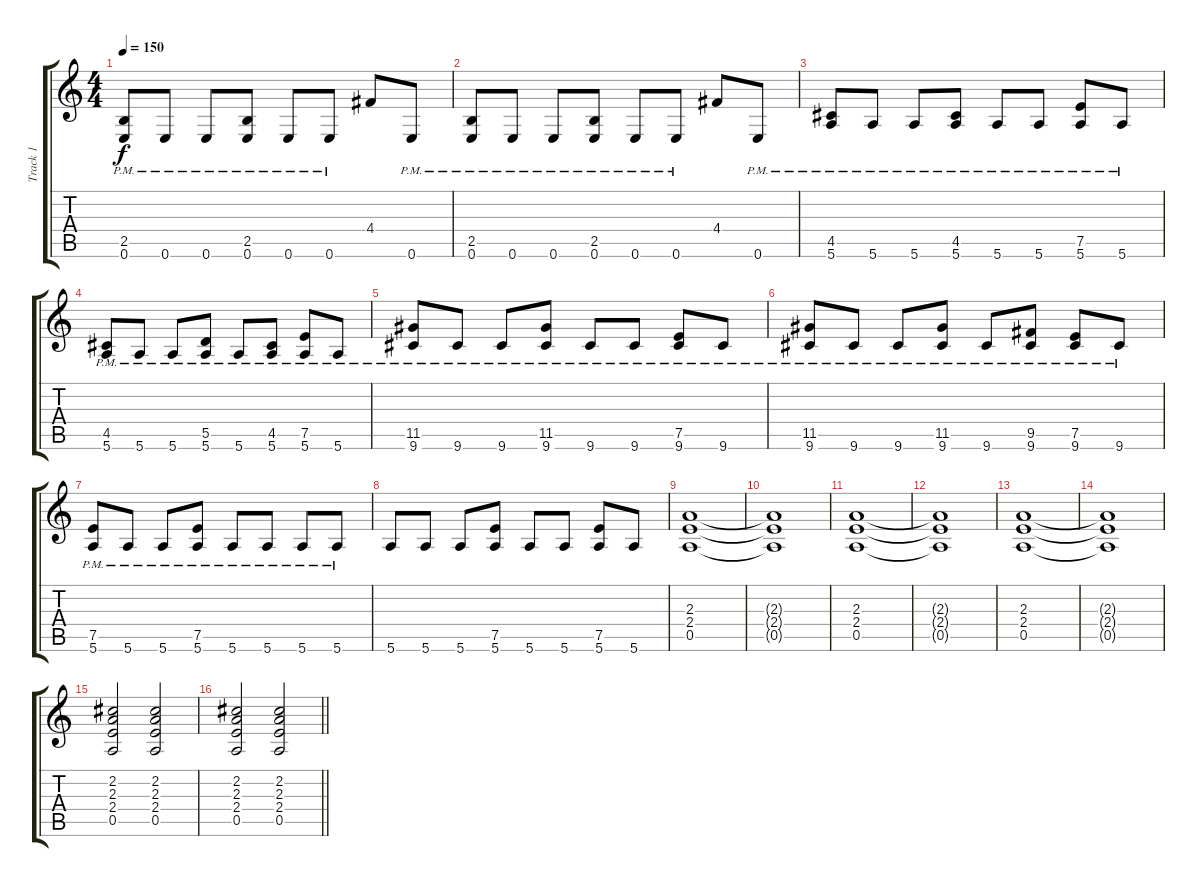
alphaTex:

\track ("Track 1" "Track 1") {instrument overdrivenguitar}
\staff {score tabs}
\tuning (E4 B3 G3 D3 A2 E2) {hide}
\ts (4 4)
\tempo 150
\clef g2
\ks c
(2.5 0.6{pm}).8{dy f} 0.6{pm}.8 0.6{pm}.8 (2.5 0.6{pm}).8 0.6{pm}.8 0.6{pm}.8 4.4.8 0.6{pm}.8 |
(2.5 0.6{pm}).8 0.6{pm}.8 0.6{pm}.8 (2.5 0.6{pm}).8 0.6{pm}.8 0.6{pm}.8 4.4.8 0.6{pm}.8 |
(4.5 5.6{pm}).8 5.6{pm}.8 5.6{pm}.8 (4.5 5.6{pm}).8 5.6{pm}.8 5.6{pm}.8 (7.5 5.6{pm}).8 5.6{pm}.8 |
(4.5 5.6{pm}).8 5.6{pm}.8 5.6{pm}.8 (5.5 5.6{pm}).8 5.6{pm}.8 (4.5 5.6{pm}).8 (7.5 5.6{pm}).8 5.6{pm}.8 |
(11.5 9.6{pm}).8 9.6{pm}.8 9.6{pm}.8 (11.5 9.6{pm}).8 9.6{pm}.8 9.6{pm}.8 (7.5 9.6{pm}).8 9.6{pm}.8 |
(11.5 9.6{pm}).8 9.6{pm}.8 9.6{pm}.8 (11.5 9.6{pm}).8 9.6{pm}.8 (9.5 9.6{pm}).8 (7.5 9.6{pm}).8 9.6{pm}.8 |
(7.5 5.6{pm}).8 5.6{pm}.8 5.6{pm}.8 (7.5 5.6{pm}).8 5.6{pm}.8 5.6{pm}.8 5.6{pm}.8 5.6{pm}.8 |
5.6.8 5.6.8 5.6.8 (7.5 5.6).8 5.6.8 5.6.8 (7.5 5.6).8 5.6.8 |
(2.3 2.4 0.5).1 |
(2.3{t} 2.4{t} 0.5{t}).1 |
(2.3 2.4 0.5).1 |
(2.3{t} 2.4{t} 0.5{t}).1 |
(2.3 2.4 0.5).1 |
(2.3{t} 2.4{t} 0.5{t}).1 |
(2.2 2.3 2.4 0.5).2 (2.2 2.3 2.4 0.5).2 |
\barLineRight lightlight
(2.2 2.3 2.4 0.5).2 (2.2 2.3 2.4 0.5).2
